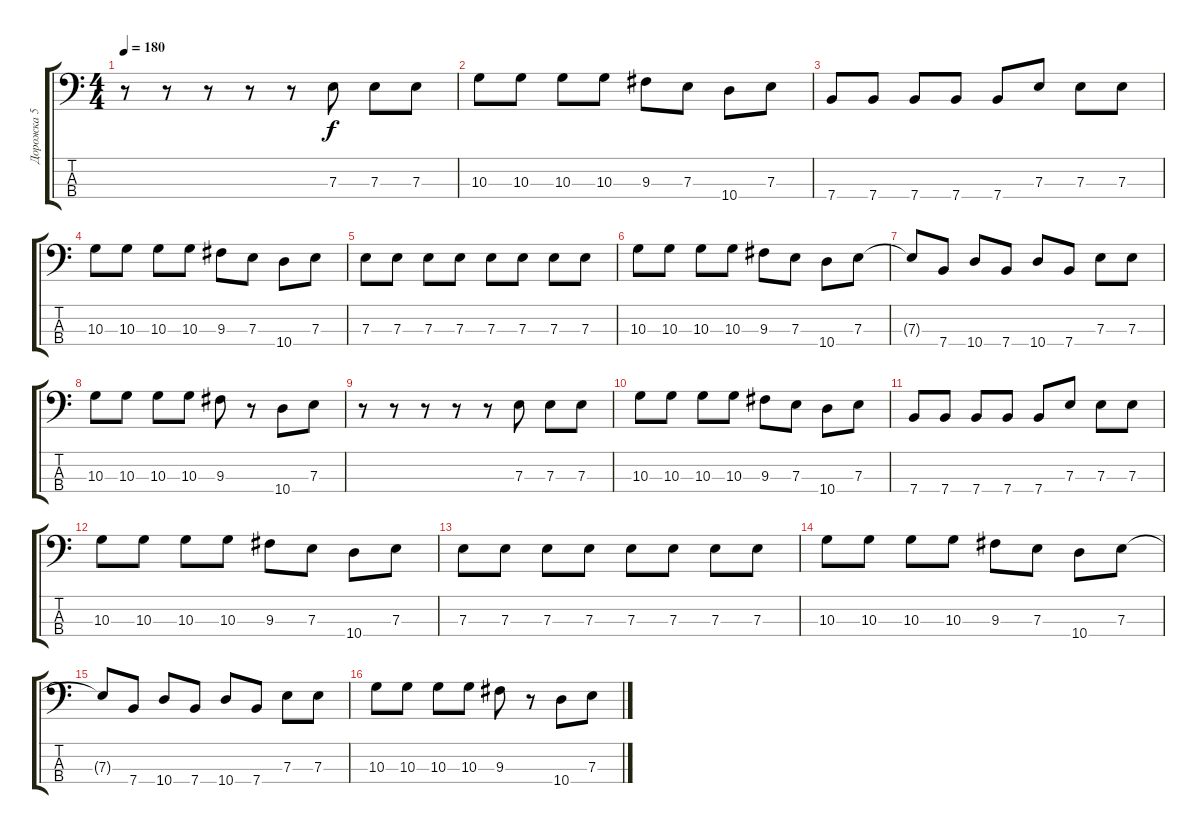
\track ("Дорожка 5" "Дорожка 5") {instrument electricbasspick}
\staff {score tabs}
\tuning (G2 D2 A1 E1) {hide}
\ts (4 4)
\tempo 180
\clef f4
\ks c
r.8{dy f} r.8 r.8 r.8 r.8 7.3.8 7.3.8 7.3.8 |
10.3.8 10.3.8 10.3.8 10.3.8 9.3.8 7.3.8 10.4.8 7.3.8 |
7.4.8 7.4.8 7.4.8 7.4.8 7.4.8 7.3.8 7.3.8 7.3.8 |
10.3.8 10.3.8 10.3.8 10.3.8 9.3.8 7.3.8 10.4.8 7.3.8 |
7.3.8 7.3.8 7.3.8 7.3.8 7.3.8 7.3.8 7.3.8 7.3.8 |
10.3.8 10.3.8 10.3.8 10.3.8 9.3.8 7.3.8 10.4.8 7.3.8 |
7.3{t}.8 7.4.8 10.4.8 7.4.8 10.4.8 7.4.8 7.3.8 7.3.8 |
10.3.8 10.3.8 10.3.8 10.3.8 9.3.8 r.8 10.4.8 7.3.8 |
r.8 r.8 r.8 r.8 r.8 7.3.8 7.3.8 7.3.8 |
10.3.8 10.3.8 10.3.8 10.3.8 9.3.8 7.3.8 10.4.8 7.3.8 |
7.4.8 7.4.8 7.4.8 7.4.8 7.4.8 7.3.8 7.3.8 7.3.8 |
10.3.8 10.3.8 10.3.8 10.3.8 9.3.8 7.3.8 10.4.8 7.3.8 |
7.3.8 7.3.8 7.3.8 7.3.8 7.3.8 7.3.8 7.3.8 7.3.8 |
10.3.8 10.3.8 10.3.8 10.3.8 9.3.8 7.3.8 10.4.8 7.3.8 |
7.3{t}.8 7.4.8 10.4.8 7.4.8 10.4.8 7.4.8 7.3.8 7.3.8 |
10.3.8 10.3.8 10.3.8 10.3.8 9.3.8 r.8 10.4.8 7.3.8
